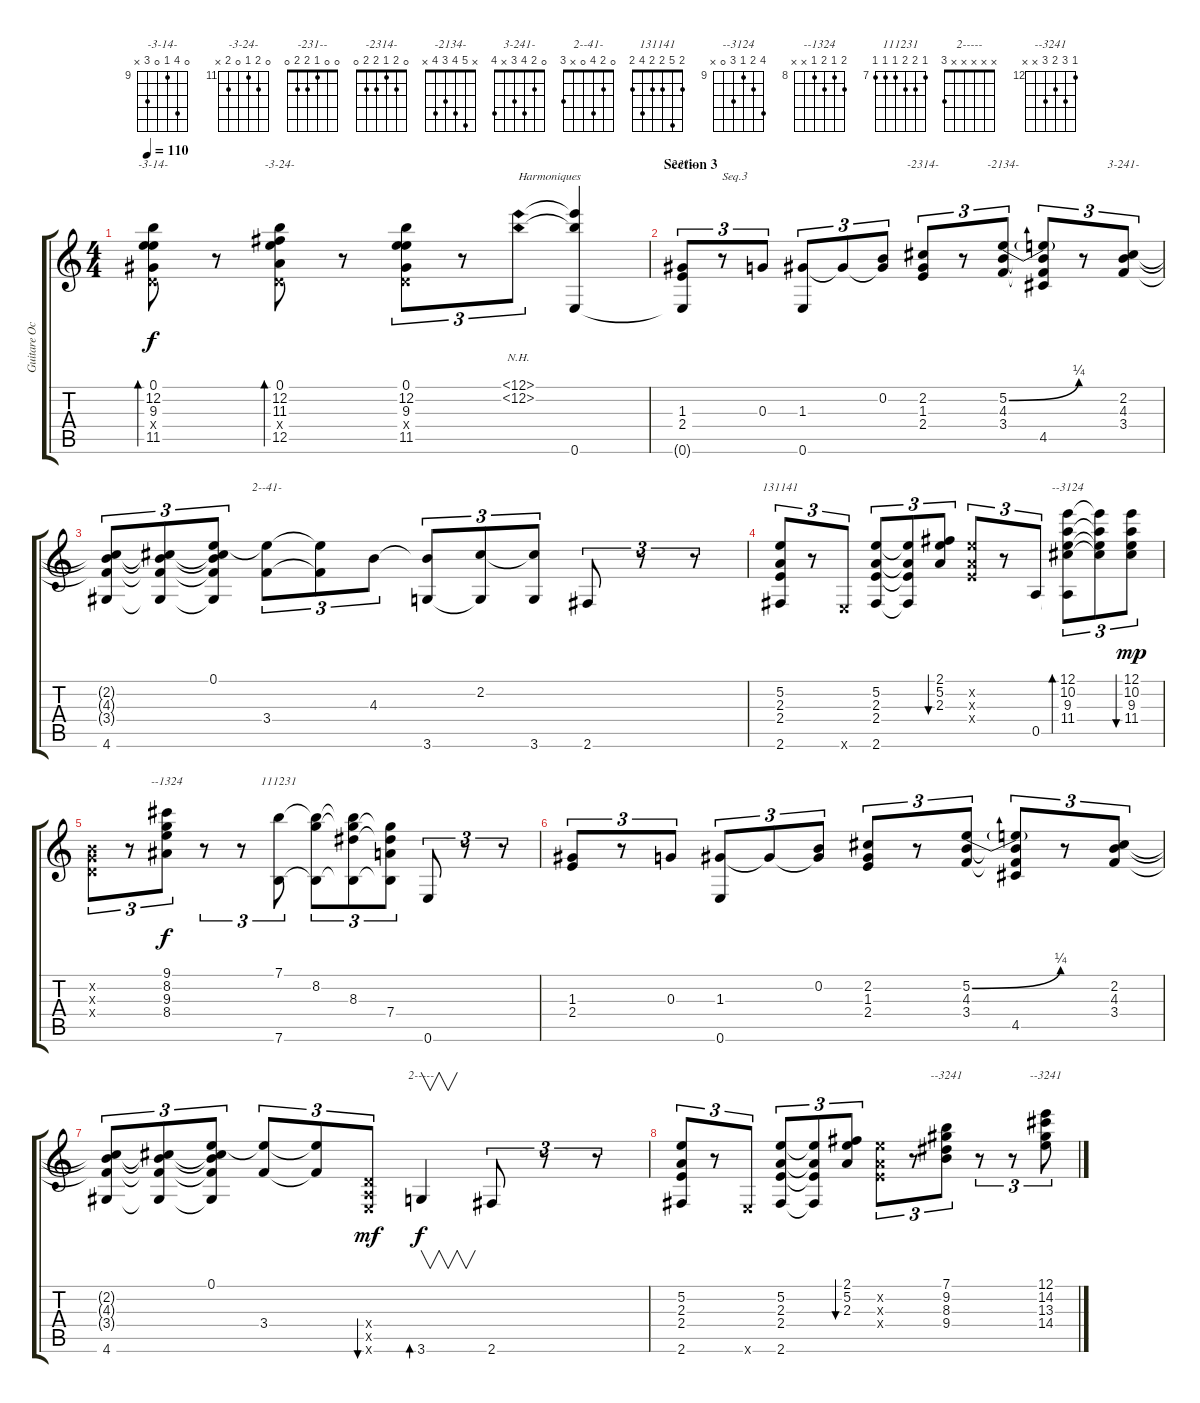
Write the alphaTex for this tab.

\track ("Guitare October 2002" "Guitare Oc") {instrument acousticguitarnylon}
\staff {score tabs}
\tuning (E4 B3 G3 D3 A2 E2) {hide}
\chord ("-3-14-" 0 12 9 0 11 x) {firstfret 9}
\chord ("-3-24-" 0 12 11 0 12 x) {firstfret 11}
\chord ("-231--" 0 0 1 2 2 0)
\chord ("-2314-" 0 2 1 2 2 0)
\chord ("-2134-" x 5 4 3 4 x)
\chord ("3-241-" 0 2 4 3 x 4)
\chord ("2--41-" 0 2 4 0 x 3)
\chord ("131141" 2 5 2 2 4 2)
\chord ("--3124" 12 10 9 11 0 x) {firstfret 9}
\chord ("--1324" 9 8 9 8 x x) {firstfret 8}
\chord ("111231" 7 8 8 7 7 7) {firstfret 7}
\chord ("2-----" x x x x x 3)
\chord ("--3241" 7 9 8 9 x x) {firstfret 7}
\chord ("--3241" 12 14 13 14 x x) {firstfret 12}
\ts (4 4)
\tempo 110
\clef g2
\ks c
(0.1 12.2 9.3 0.4{x} 11.5).8{bd 30 ch "-3-14-" dy f} r.8 (0.1 12.2 11.3 0.4{x} 12.5).8{bd 30 ch "-3-24-"} r.8 (0.1 12.2 9.3 0.4{x} 11.5).8{tu (3 2)} r.8{tu (3 2)} (12.1{nh} 12.2{nh}).8{tu (3 2) txt "Harmoniques"} (12.1{t} 12.2{t} 0.6).4 |
\section ("" "Section 3")
(1.3 2.4 0.6{t}).8{tu (3 2) ch "-231--"} r.8{tu (3 2) txt "Seq.3"} 0.3.8{tu (3 2)} (1.3 0.6).8{tu (3 2)} 1.3{t}.8{tu (3 2)} (0.2 1.3{t}).8{tu (3 2)} (2.2 1.3 2.4).8{tu (3 2) ch "-2314-"} r.8{tu (3 2)} (5.2{be (bend 0 0 60 1)} 4.3 3.4).8{tu (3 2) ch "-2134-"} (5.2{t} 4.3{t} 3.4{t} 4.5).8{tu (3 2)} r.8{tu (3 2)} (2.2 4.3 3.4).8{tu (3 2) ch "3-241-"} |
(2.2{t} 4.3{t} 3.4{t} 4.6).8{tu (3 2)} (2.2{t} 4.3{t} 3.4{t} 4.6{t}).8{tu (3 2)} (0.1 2.2{t} 4.3{t} 3.4{t} 4.6{t}).8{tu (3 2)} (0.1{t} 3.4).8{tu (3 2) ch "2--41-"} (0.1{t} 3.4{t}).8{tu (3 2)} 4.3.8{tu (3 2)} (4.3{t} 3.6).8{tu (3 2)} (2.2 3.6{t}).8{tu (3 2)} (2.2{t} 3.6).8{tu (3 2)} 2.6.8{tu (3 2)} r.8{tu (3 2)} r.8{tu (3 2)} |
(5.2 2.3 2.4 2.6).8{tu (3 2) ch "131141"} r.8{tu (3 2)} 0.6{x}.8{tu (3 2)} (5.2 2.3 2.4 2.6).8{tu (3 2)} (5.2{t} 2.3{t} 2.4{t} 2.6{t}).8{tu (3 2)} (2.1 5.2 2.3).8{tu (3 2) bu 30} (5.2{x} 2.3{x} 2.4{x}).8{tu (3 2)} r.8{tu (3 2)} 0.5.8{tu (3 2)} (12.1 10.2 9.3 11.4 0.5{t}).8{tu (3 2) bd 30 ch "--3124"} (12.1{t} 10.2{t} 9.3{t} 11.4{t}).8{tu (3 2)} (12.1 10.2 9.3 11.4).8{tu (3 2) bu 30 dy mp} |
(0.2{x} 0.3{x} 0.4{x}).8{tu (3 2)} r.8{tu (3 2)} (9.1 8.2 9.3 8.4).8{tu (3 2) ch "--1324" dy f} r.8{tu (3 2)} r.8{tu (3 2)} (7.1 7.6).8{tu (3 2) ch "111231"} (7.1{t} 8.2 7.6{t}).8{tu (3 2)} (7.1{t} 8.2{t} 8.3 7.6{t}).8{tu (3 2)} (8.2{t} 8.3{t} 7.4 7.6{t}).8{tu (3 2)} 0.6.8{tu (3 2)} r.8{tu (3 2)} r.8{tu (3 2)} |
(1.3 2.4).8{tu (3 2)} r.8{tu (3 2)} 0.3.8{tu (3 2)} (1.3 0.6).8{tu (3 2)} 1.3{t}.8{tu (3 2)} (0.2 1.3{t}).8{tu (3 2)} (2.2 1.3 2.4).8{tu (3 2)} r.8{tu (3 2)} (5.2{be (bend 0 0 60 1)} 4.3 3.4).8{tu (3 2)} (5.2{t} 4.3{t} 3.4{t} 4.5).8{tu (3 2)} r.8{tu (3 2)} (2.2 4.3 3.4).8{tu (3 2)} |
(2.2{t} 4.3{t} 3.4{t} 4.6).8{tu (3 2)} (2.2{t} 4.3{t} 3.4{t} 4.6{t}).8{tu (3 2)} (0.1 2.2{t} 4.3{t} 3.4{t} 4.6{t}).8{tu (3 2)} (0.1{t} 3.4).8{tu (3 2)} (0.1{t} 3.4{t}).8{tu (3 2)} (0.4{x} 0.5{x} 0.6{x}).8{tu (3 2) bu 30 dy mf} 3.6.4{v bd 30 ch "2-----" dy f} 2.6.8{tu (3 2)} r.8{tu (3 2)} r.8{tu (3 2)} |
(5.2 2.3 2.4 2.6).8{tu (3 2)} r.8{tu (3 2)} 0.6{x}.8{tu (3 2)} (5.2 2.3 2.4 2.6).8{tu (3 2)} (5.2{t} 2.3{t} 2.4{t} 2.6{t}).8{tu (3 2)} (2.1 5.2 2.3).8{tu (3 2) bu 30} (5.2{x} 2.3{x} 2.4{x}).8{tu (3 2)} r.8{tu (3 2)} (7.1 9.2 8.3 9.4).8{tu (3 2) ch "--3241"} r.8{tu (3 2)} r.8{tu (3 2)} (12.1 14.2 13.3 14.4).8{tu (3 2) ch "--3241"}
